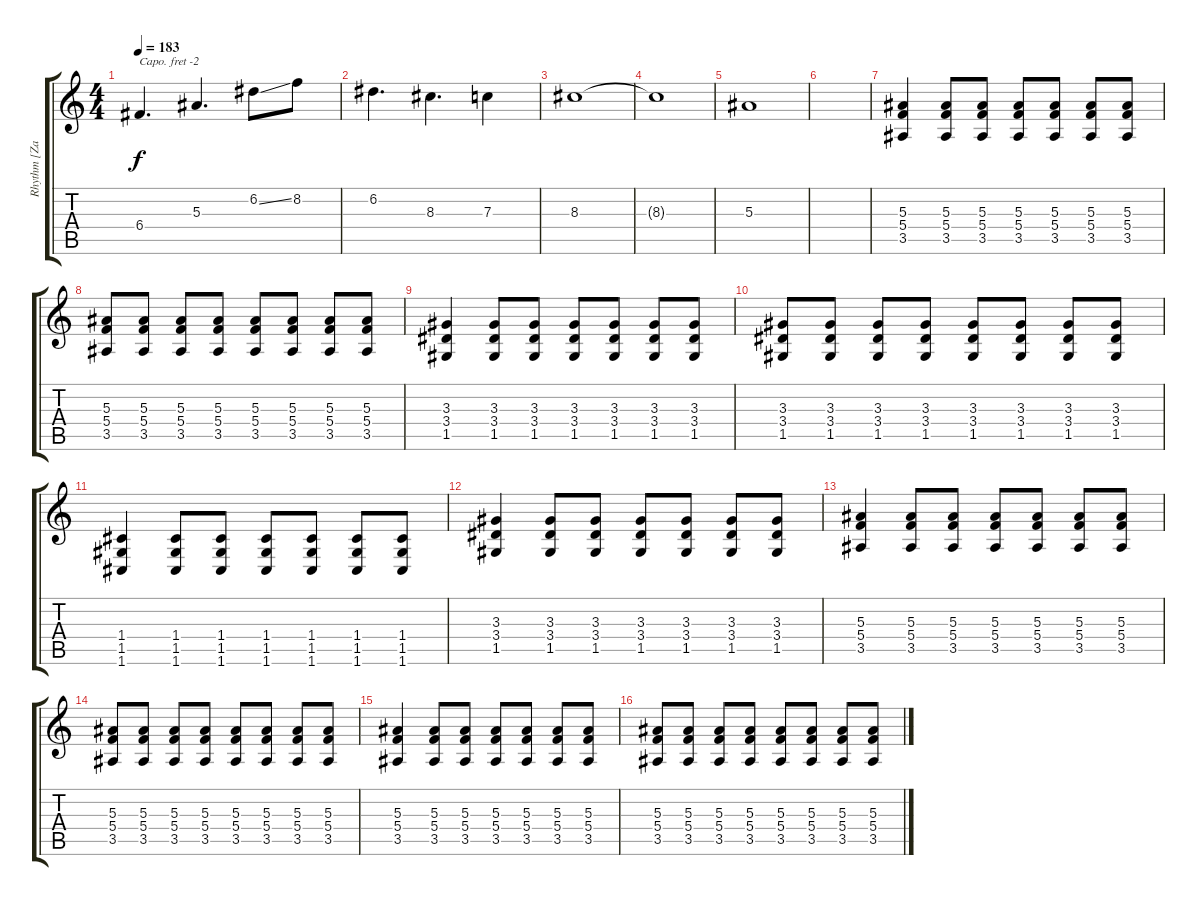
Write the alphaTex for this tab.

\track ("Rhythm [Zacky Vengeance]" "Rhythm [Za") {instrument distortionguitar}
\staff {score tabs}
\capo -2
\tuning (E4 B3 G3 D3 A2 D2) {hide}
\ts (4 4)
\tempo 183
\clef g2
\ks c
6.4.4{d dy f} 5.3.4{d} 6.2{ss}.8 8.2.8 |
6.2.4{d} 8.3.4{d} 7.3.4 |
8.3.1 |
8.3{t}.1 |
5.3.1 |
|
(5.3 5.4 3.5).4 (5.3 5.4 3.5).8 (5.3 5.4 3.5).8 (5.3 5.4 3.5).8 (5.3 5.4 3.5).8 (5.3 5.4 3.5).8 (5.3 5.4 3.5).8 |
(5.3 5.4 3.5).8 (5.3 5.4 3.5).8 (5.3 5.4 3.5).8 (5.3 5.4 3.5).8 (5.3 5.4 3.5).8 (5.3 5.4 3.5).8 (5.3 5.4 3.5).8 (5.3 5.4 3.5).8 |
(3.3 3.4 1.5).4 (3.3 3.4 1.5).8 (3.3 3.4 1.5).8 (3.3 3.4 1.5).8 (3.3 3.4 1.5).8 (3.3 3.4 1.5).8 (3.3 3.4 1.5).8 |
(3.3 3.4 1.5).8 (3.3 3.4 1.5).8 (3.3 3.4 1.5).8 (3.3 3.4 1.5).8 (3.3 3.4 1.5).8 (3.3 3.4 1.5).8 (3.3 3.4 1.5).8 (3.3 3.4 1.5).8 |
(1.4 1.5 1.6).4 (1.4 1.5 1.6).8 (1.4 1.5 1.6).8 (1.4 1.5 1.6).8 (1.4 1.5 1.6).8 (1.4 1.5 1.6).8 (1.4 1.5 1.6).8 |
(3.3 3.4 1.5).4 (3.3 3.4 1.5).8 (3.3 3.4 1.5).8 (3.3 3.4 1.5).8 (3.3 3.4 1.5).8 (3.3 3.4 1.5).8 (3.3 3.4 1.5).8 |
(5.3 5.4 3.5).4 (5.3 5.4 3.5).8 (5.3 5.4 3.5).8 (5.3 5.4 3.5).8 (5.3 5.4 3.5).8 (5.3 5.4 3.5).8 (5.3 5.4 3.5).8 |
(5.3 5.4 3.5).8 (5.3 5.4 3.5).8 (5.3 5.4 3.5).8 (5.3 5.4 3.5).8 (5.3 5.4 3.5).8 (5.3 5.4 3.5).8 (5.3 5.4 3.5).8 (5.3 5.4 3.5).8 |
(5.3 5.4 3.5).4 (5.3 5.4 3.5).8 (5.3 5.4 3.5).8 (5.3 5.4 3.5).8 (5.3 5.4 3.5).8 (5.3 5.4 3.5).8 (5.3 5.4 3.5).8 |
(5.3 5.4 3.5).8 (5.3 5.4 3.5).8 (5.3 5.4 3.5).8 (5.3 5.4 3.5).8 (5.3 5.4 3.5).8 (5.3 5.4 3.5).8 (5.3 5.4 3.5).8 (5.3 5.4 3.5).8
